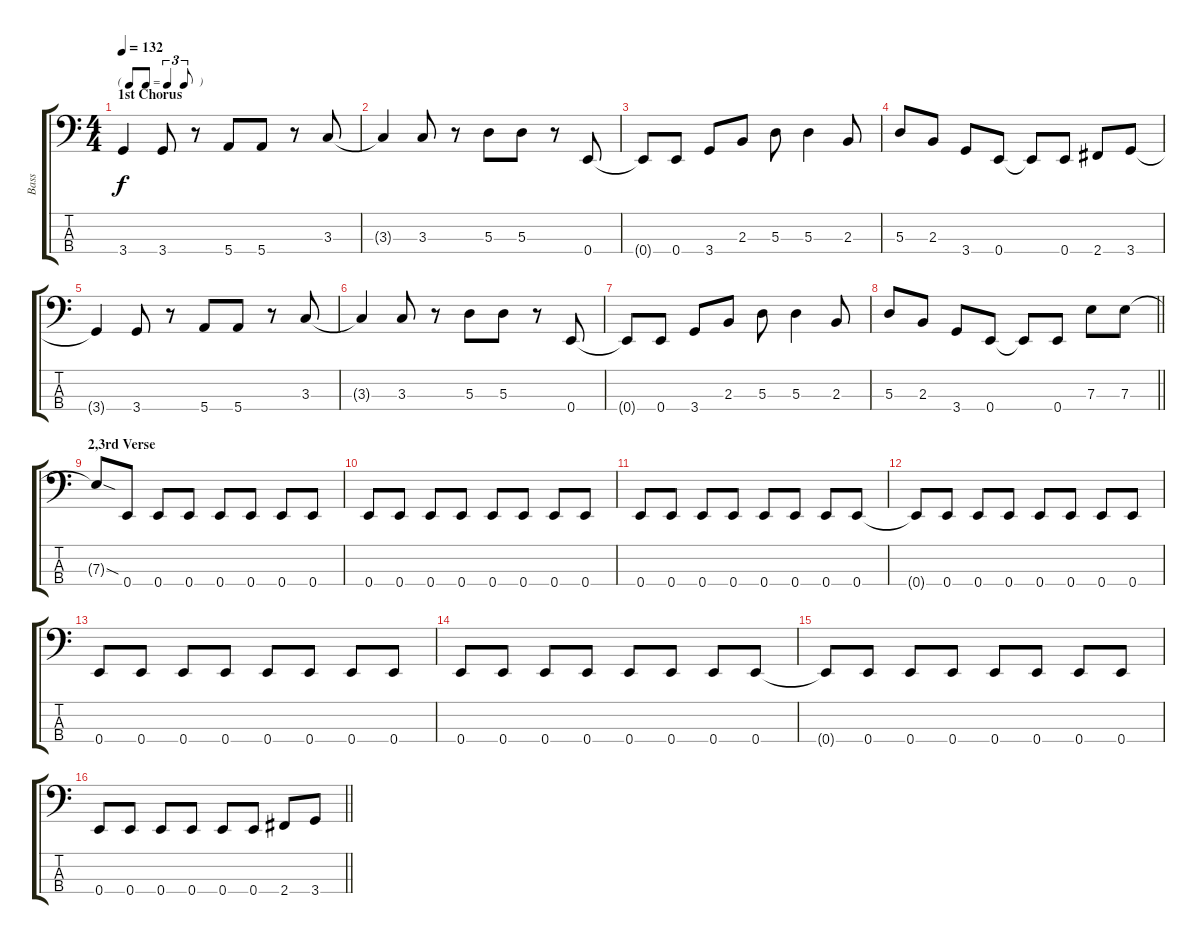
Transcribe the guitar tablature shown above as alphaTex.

\track ("Bass" "Bass") {instrument electricbassfinger}
\staff {score tabs}
\tuning (G2 D2 A1 E1) {hide}
\ts (4 4)
\tf triplet8th
\section ("" "1st Chorus")
\tempo 132
\clef f4
\ks c
3.4{t}.4{dy f} 3.4.8 r.8 5.4.8 5.4.8 r.8 3.3.8 |
3.3{t}.4 3.3.8 r.8 5.3.8 5.3.8 r.8 0.4.8 |
0.4{t}.8 0.4.8 3.4.8 2.3.8 5.3.8 5.3.4 2.3.8 |
5.3.8 2.3.8 3.4.8 0.4.8 0.4{t}.8 0.4.8 2.4.8 3.4.8 |
3.4{t}.4 3.4.8 r.8 5.4.8 5.4.8 r.8 3.3.8 |
3.3{t}.4 3.3.8 r.8 5.3.8 5.3.8 r.8 0.4.8 |
0.4{t}.8 0.4.8 3.4.8 2.3.8 5.3.8 5.3.4 2.3.8 |
\barLineRight lightlight
5.3.8 2.3.8 3.4.8 0.4.8 0.4{t}.8 0.4.8 7.3.8 7.3.8 |
\section ("" "2,3rd Verse")
7.3{sod t}.8 0.4.8 0.4.8 0.4.8 0.4.8 0.4.8 0.4.8 0.4.8 |
0.4.8 0.4.8 0.4.8 0.4.8 0.4.8 0.4.8 0.4.8 0.4.8 |
0.4.8 0.4.8 0.4.8 0.4.8 0.4.8 0.4.8 0.4.8 0.4.8 |
0.4{t}.8 0.4.8 0.4.8 0.4.8 0.4.8 0.4.8 0.4.8 0.4.8 |
0.4.8 0.4.8 0.4.8 0.4.8 0.4.8 0.4.8 0.4.8 0.4.8 |
0.4.8 0.4.8 0.4.8 0.4.8 0.4.8 0.4.8 0.4.8 0.4.8 |
0.4{t}.8 0.4.8 0.4.8 0.4.8 0.4.8 0.4.8 0.4.8 0.4.8 |
\barLineRight lightlight
0.4.8 0.4.8 0.4.8 0.4.8 0.4.8 0.4.8 2.4.8 3.4.8
